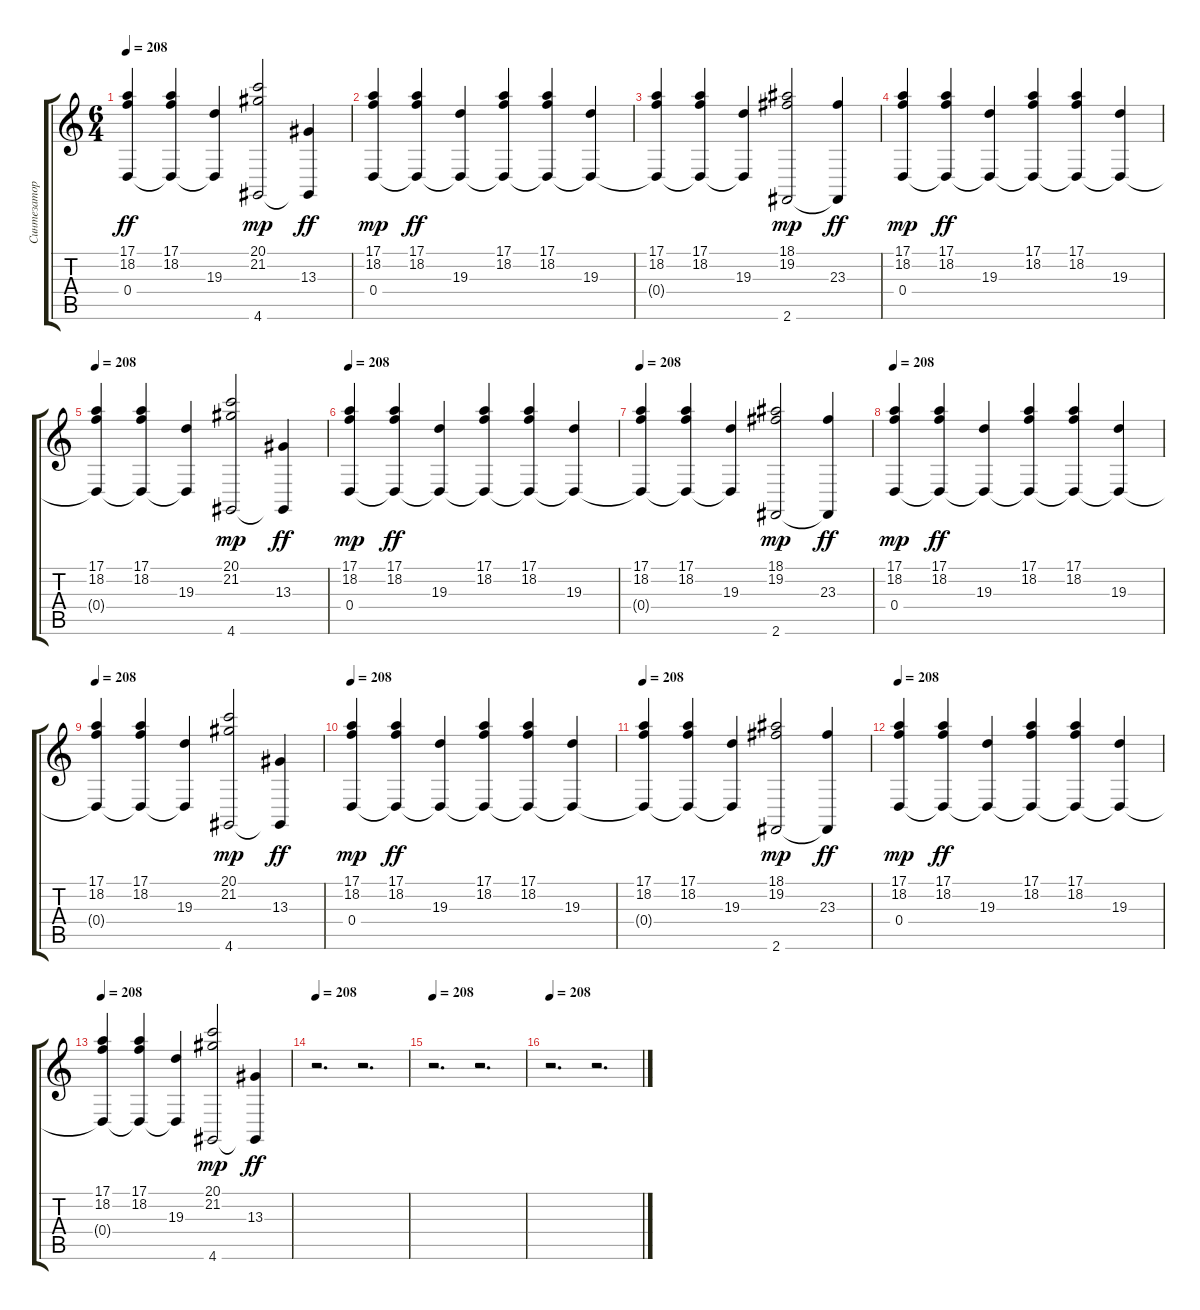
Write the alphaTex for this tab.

\track ("Синтезатор 3 (Мустис)" "Синтезатор") {instrument stringensemble1}
\staff {score tabs}
\tuning (E4 B3 G3 D3 A2 E2) {hide}
\ts (6 4)
\tempo 208
\clef g2
\ks c
(17.1 18.2 0.4{t}).4{dy ff} (17.1 18.2 0.4{t}).4 (19.3 0.4{t}).4 (20.1 21.2 4.6).2{dy mp} (13.3 4.6{t}).4{dy ff} |
(17.1 18.2 0.4).4{dy mp} (17.1 18.2 0.4{t}).4{dy ff} (19.3 0.4{t}).4 (17.1 18.2 0.4{t}).4 (17.1 18.2 0.4{t}).4 (19.3 0.4{t}).4 |
(17.1 18.2 0.4{t}).4 (17.1 18.2 0.4{t}).4 (19.3 0.4{t}).4 (18.1 19.2 2.6).2{dy mp} (23.3 2.6{t}).4{dy ff} |
(17.1 18.2 0.4).4{dy mp} (17.1 18.2 0.4{t}).4{dy ff} (19.3 0.4{t}).4 (17.1 18.2 0.4{t}).4 (17.1 18.2 0.4{t}).4 (19.3 0.4{t}).4 |
\tempo 208
(17.1 18.2 0.4{t}).4 (17.1 18.2 0.4{t}).4 (19.3 0.4{t}).4 (20.1 21.2 4.6).2{dy mp} (13.3 4.6{t}).4{dy ff} |
\tempo 208
(17.1 18.2 0.4).4{dy mp} (17.1 18.2 0.4{t}).4{dy ff} (19.3 0.4{t}).4 (17.1 18.2 0.4{t}).4 (17.1 18.2 0.4{t}).4 (19.3 0.4{t}).4 |
\tempo 208
(17.1 18.2 0.4{t}).4 (17.1 18.2 0.4{t}).4 (19.3 0.4{t}).4 (18.1 19.2 2.6).2{dy mp} (23.3 2.6{t}).4{dy ff} |
\tempo 208
(17.1 18.2 0.4).4{dy mp} (17.1 18.2 0.4{t}).4{dy ff} (19.3 0.4{t}).4 (17.1 18.2 0.4{t}).4 (17.1 18.2 0.4{t}).4 (19.3 0.4{t}).4 |
\tempo 208
(17.1 18.2 0.4{t}).4 (17.1 18.2 0.4{t}).4 (19.3 0.4{t}).4 (20.1 21.2 4.6).2{dy mp} (13.3 4.6{t}).4{dy ff} |
\tempo 208
(17.1 18.2 0.4).4{dy mp} (17.1 18.2 0.4{t}).4{dy ff} (19.3 0.4{t}).4 (17.1 18.2 0.4{t}).4 (17.1 18.2 0.4{t}).4 (19.3 0.4{t}).4 |
\tempo 208
(17.1 18.2 0.4{t}).4 (17.1 18.2 0.4{t}).4 (19.3 0.4{t}).4 (18.1 19.2 2.6).2{dy mp} (23.3 2.6{t}).4{dy ff} |
\tempo 208
(17.1 18.2 0.4).4{dy mp} (17.1 18.2 0.4{t}).4{dy ff} (19.3 0.4{t}).4 (17.1 18.2 0.4{t}).4 (17.1 18.2 0.4{t}).4 (19.3 0.4{t}).4 |
\tempo 208
(17.1 18.2 0.4{t}).4 (17.1 18.2 0.4{t}).4 (19.3 0.4{t}).4 (20.1 21.2 4.6).2{dy mp} (13.3 4.6{t}).4{dy ff} |
\tempo 208
r.2{d} r.2{d} |
\tempo 208
r.2{d} r.2{d} |
\tempo 208
r.2{d} r.2{d}
